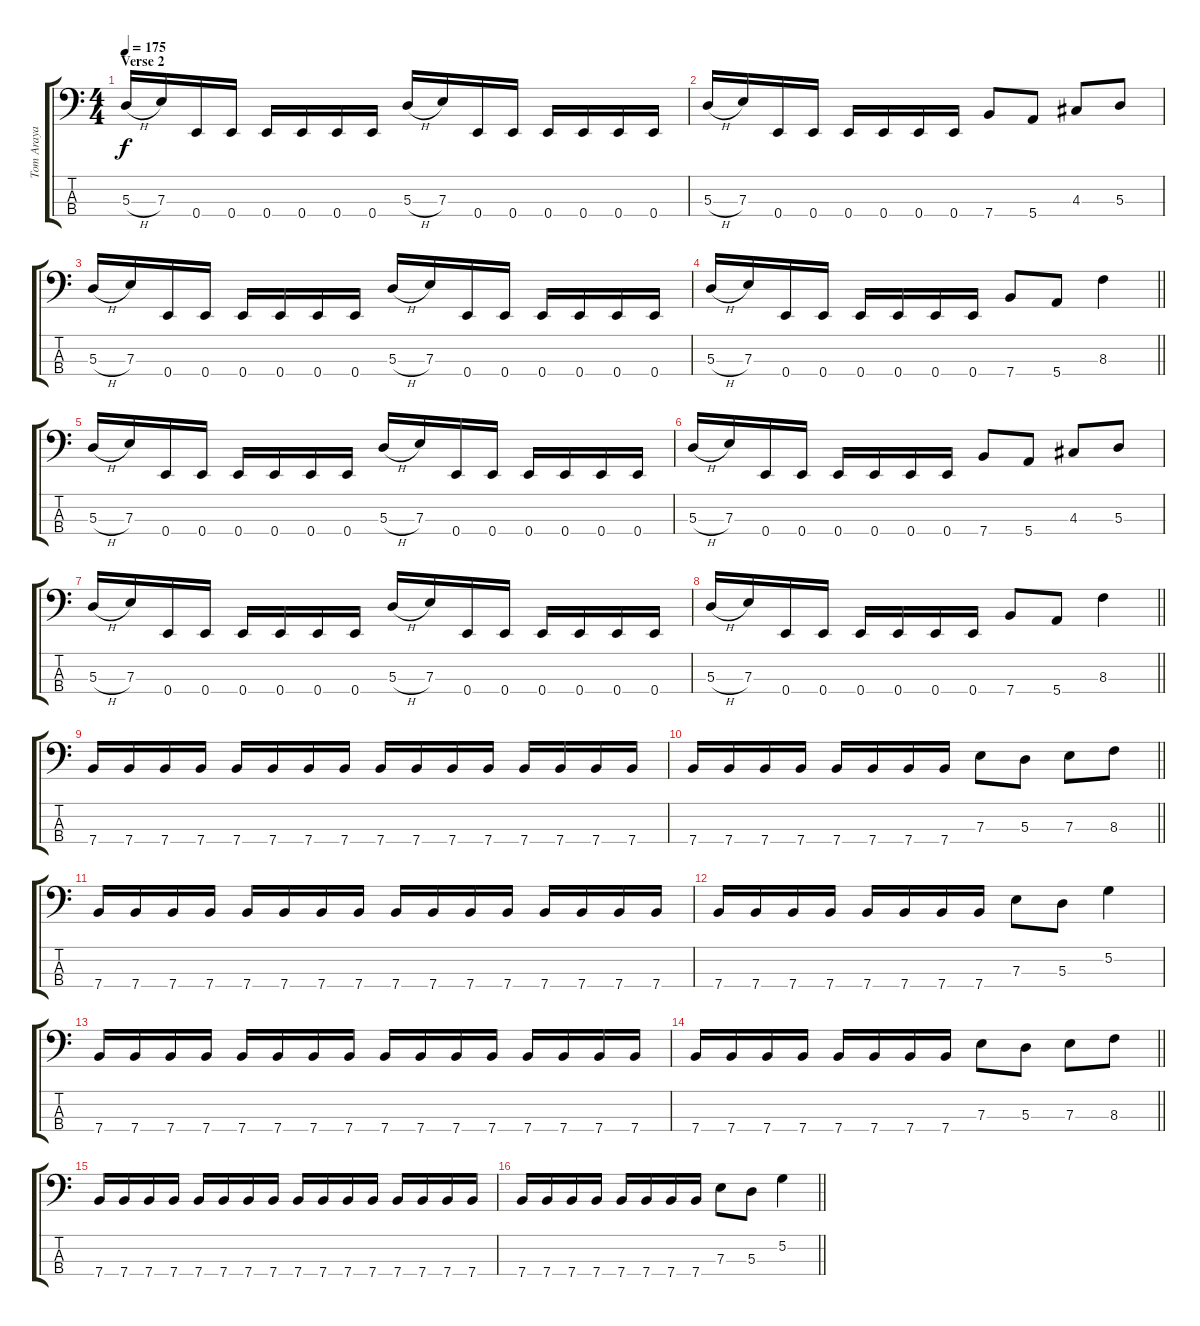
\track ("Tom Araya" "Tom Araya") {instrument electricbassfinger}
\staff {score tabs}
\tuning (G2 D2 A1 E1) {hide}
\ts (4 4)
\section ("" "Verse 2")
\tempo 175
\clef f4
\ks c
5.3{h}.16{dy f} 7.3.16 0.4.16 0.4.16 0.4.16 0.4.16 0.4.16 0.4.16 5.3{h}.16 7.3.16 0.4.16 0.4.16 0.4.16 0.4.16 0.4.16 0.4.16 |
5.3{h}.16 7.3.16 0.4.16 0.4.16 0.4.16 0.4.16 0.4.16 0.4.16 7.4.8 5.4.8 4.3.8 5.3.8 |
5.3{h}.16 7.3.16 0.4.16 0.4.16 0.4.16 0.4.16 0.4.16 0.4.16 5.3{h}.16 7.3.16 0.4.16 0.4.16 0.4.16 0.4.16 0.4.16 0.4.16 |
\barLineRight lightlight
5.3{h}.16 7.3.16 0.4.16 0.4.16 0.4.16 0.4.16 0.4.16 0.4.16 7.4.8 5.4.8 8.3.4 |
5.3{h}.16 7.3.16 0.4.16 0.4.16 0.4.16 0.4.16 0.4.16 0.4.16 5.3{h}.16 7.3.16 0.4.16 0.4.16 0.4.16 0.4.16 0.4.16 0.4.16 |
5.3{h}.16 7.3.16 0.4.16 0.4.16 0.4.16 0.4.16 0.4.16 0.4.16 7.4.8 5.4.8 4.3.8 5.3.8 |
5.3{h}.16 7.3.16 0.4.16 0.4.16 0.4.16 0.4.16 0.4.16 0.4.16 5.3{h}.16 7.3.16 0.4.16 0.4.16 0.4.16 0.4.16 0.4.16 0.4.16 |
\barLineRight lightlight
5.3{h}.16 7.3.16 0.4.16 0.4.16 0.4.16 0.4.16 0.4.16 0.4.16 7.4.8 5.4.8 8.3.4 |
7.4.16 7.4.16 7.4.16 7.4.16 7.4.16 7.4.16 7.4.16 7.4.16 7.4.16 7.4.16 7.4.16 7.4.16 7.4.16 7.4.16 7.4.16 7.4.16 |
\barLineRight lightlight
7.4.16 7.4.16 7.4.16 7.4.16 7.4.16 7.4.16 7.4.16 7.4.16 7.3.8 5.3.8 7.3.8 8.3.8 |
7.4.16 7.4.16 7.4.16 7.4.16 7.4.16 7.4.16 7.4.16 7.4.16 7.4.16 7.4.16 7.4.16 7.4.16 7.4.16 7.4.16 7.4.16 7.4.16 |
7.4.16 7.4.16 7.4.16 7.4.16 7.4.16 7.4.16 7.4.16 7.4.16 7.3.8 5.3.8 5.2.4 |
7.4.16 7.4.16 7.4.16 7.4.16 7.4.16 7.4.16 7.4.16 7.4.16 7.4.16 7.4.16 7.4.16 7.4.16 7.4.16 7.4.16 7.4.16 7.4.16 |
\barLineRight lightlight
7.4.16 7.4.16 7.4.16 7.4.16 7.4.16 7.4.16 7.4.16 7.4.16 7.3.8 5.3.8 7.3.8 8.3.8 |
7.4.16 7.4.16 7.4.16 7.4.16 7.4.16 7.4.16 7.4.16 7.4.16 7.4.16 7.4.16 7.4.16 7.4.16 7.4.16 7.4.16 7.4.16 7.4.16 |
\barLineRight lightlight
7.4.16 7.4.16 7.4.16 7.4.16 7.4.16 7.4.16 7.4.16 7.4.16 7.3.8 5.3.8 5.2.4
